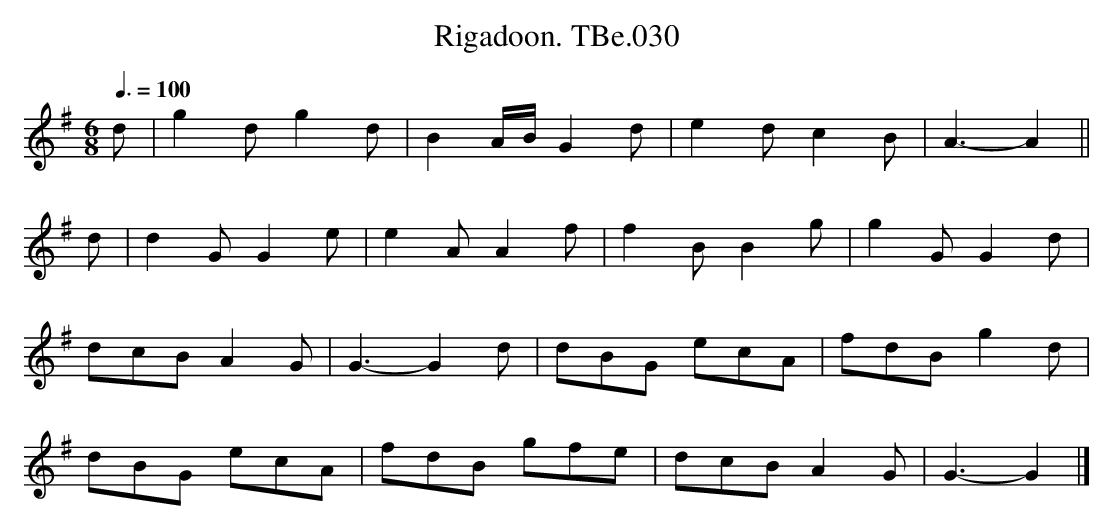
X:1
T:Rigadoon. TBe.030
M:6/8
L:1/8
Q:3/8=100
K:G major
d | g2dg2d | B2 A/B/ G2 d | e2d c2B | A3-A2 ||
d | d2G G2e | e2A A2 f | f2B B2g | g2 G G2d |
dcB A2 G | G3-G2 d |dBG ecA | fdB g2d |
dBG ecA | fdB gfe | dcB A2 G | G3-G2 |]
